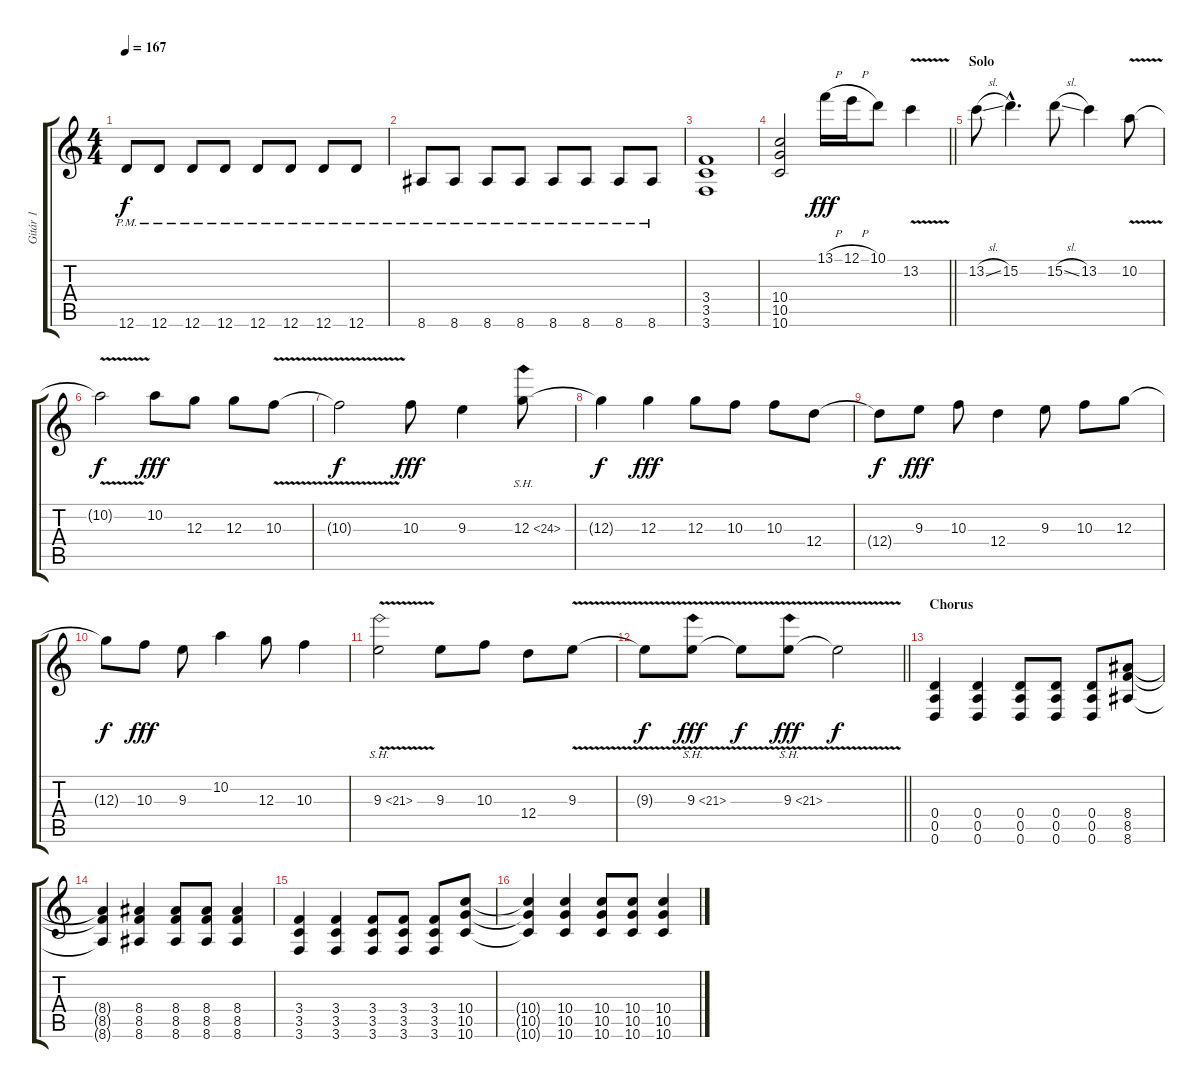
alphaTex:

\track ("Gitár 1" "Gitár 1") {instrument overdrivenguitar}
\staff {score tabs}
\tuning (E4 B3 G3 D3 A2 D2) {hide}
\ts (4 4)
\tempo 167
\clef g2
\ks c
12.6{pm}.8{dy f} 12.6{pm}.8 12.6{pm}.8 12.6{pm}.8 12.6{pm}.8 12.6{pm}.8 12.6{pm}.8 12.6{pm}.8 |
8.6{pm}.8 8.6{pm}.8 8.6{pm}.8 8.6{pm}.8 8.6{pm}.8 8.6{pm}.8 8.6{pm}.8 8.6{pm}.8 |
(3.4 3.5 3.6).1 |
\barLineRight lightlight
(10.4 10.5 10.6).2 13.1{h}.16{dy fff} 12.1{h}.16 10.1.8 13.2{v}.4 |
\section ("" "Solo")
13.2{sl}.8 15.2{hac}.4{d} 15.2{sl}.8 13.2.4 10.2{v}.8 |
10.2{t}.2{dy f} 10.2.8{dy fff} 12.3.8 12.3.8 10.3{v}.8 |
10.3{t}.2{dy f} 10.3.8{dy fff} 9.3.4 12.3{sh 12}.8 |
12.3{t}.4{dy f} 12.3.4{dy fff} 12.3.8 10.3.8 10.3.8 12.4.8 |
12.4{t}.8{dy f} 9.3.8{dy fff} 10.3.8 12.4.4 9.3.8 10.3.8 12.3.8 |
12.3{t}.8{dy f} 10.3.8{dy fff} 9.3.8 10.2.4 12.3.8 10.3.4 |
9.3{sh 12 v}.2 9.3.8 10.3.8 12.4.8 9.3{v}.8 |
\barLineRight lightlight
9.3{t}.8{dy f} 9.3{sh 12 v}.8{dy fff} 9.3{t}.8{dy f} 9.3{sh 12 v}.8{dy fff} 9.3{t}.2{dy f} |
\section ("" "Chorus")
(0.4 0.5 0.6).4 (0.4 0.5 0.6).4 (0.4 0.5 0.6).8 (0.4 0.5 0.6).8 (0.4 0.5 0.6).8 (8.4 8.5 8.6).8 |
(8.4{t} 8.5{t} 8.6{t}).4 (8.4 8.5 8.6).4 (8.4 8.5 8.6).8 (8.4 8.5 8.6).8 (8.4 8.5 8.6).4 |
(3.4 3.5 3.6).4 (3.4 3.5 3.6).4 (3.4 3.5 3.6).8 (3.4 3.5 3.6).8 (3.4 3.5 3.6).8 (10.4 10.5 10.6).8 |
(10.4{t} 10.5{t} 10.6{t}).4 (10.4 10.5 10.6).4 (10.4 10.5 10.6).8 (10.4 10.5 10.6).8 (10.4 10.5 10.6).4
